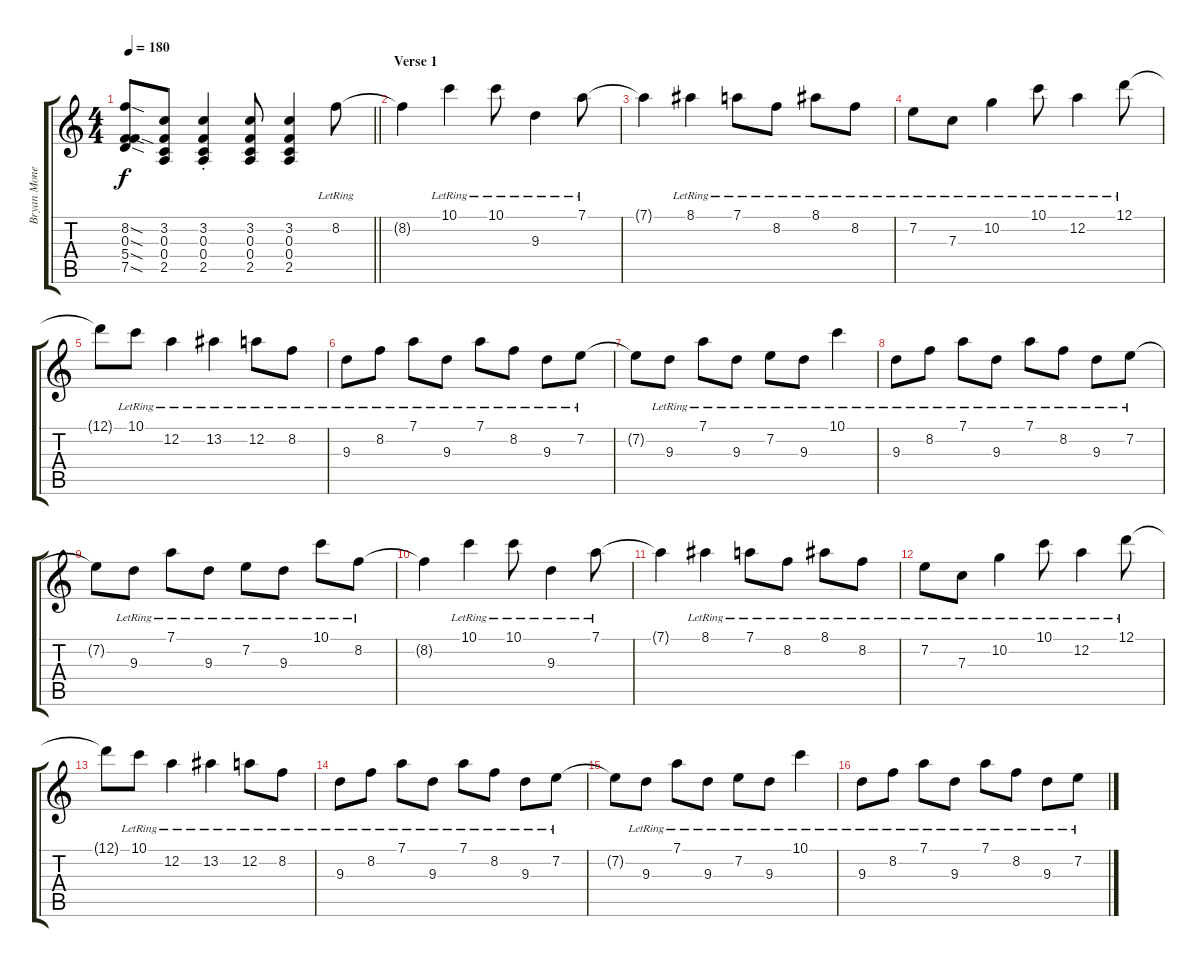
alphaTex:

\track ("Bryan Money [Gtr.1]" "Bryan Mone") {instrument distortionguitar}
\staff {score tabs}
\tuning (D4 A3 F3 C3 G2 C2) {hide}
\ts (4 4)
\tempo 180
\clef g2
\barLineRight lightlight
\ks c
(8.2{sod t} 0.3{sod t} 5.4{sod t} 7.5{sod t}).8{dy f} (3.2 0.3 0.4 2.5).8 (3.2{st} 0.3{st} 0.4{st} 2.5{st}).4 (3.2 0.3 0.4 2.5).8 (3.2 0.3 0.4 2.5).4 8.2{lr}.8{instrument electricguitarclean} |
\section ("" "Verse 1")
8.2{t}.4 10.1{lr}.4 10.1{lr}.8 9.3{lr}.4 7.1{lr}.8 |
7.1{t}.4 8.1{lr}.4 7.1{lr}.8 8.2{lr}.8 8.1{lr}.8 8.2{lr}.8 |
7.2{lr}.8 7.3{lr}.8 10.2{lr}.4 10.1{lr}.8 12.2{lr}.4 12.1{lr}.8 |
12.1{t}.8 10.1{lr}.8 12.2{lr}.4 13.2{lr}.4 12.2{lr}.8 8.2{lr}.8 |
9.3{lr}.8 8.2{lr}.8 7.1{lr}.8 9.3{lr}.8 7.1{lr}.8 8.2{lr}.8 9.3{lr}.8 7.2{lr}.8 |
7.2{t}.8 9.3{lr}.8 7.1{lr}.8 9.3{lr}.8 7.2{lr}.8 9.3{lr}.8 10.1{lr}.4 |
9.3{lr}.8 8.2{lr}.8 7.1{lr}.8 9.3{lr}.8 7.1{lr}.8 8.2{lr}.8 9.3{lr}.8 7.2{lr}.8 |
7.2{t}.8 9.3{lr}.8 7.1{lr}.8 9.3{lr}.8 7.2{lr}.8 9.3{lr}.8 10.1{lr}.8 8.2{lr}.8 |
8.2{t}.4 10.1{lr}.4 10.1{lr}.8 9.3{lr}.4 7.1{lr}.8 |
7.1{t}.4 8.1{lr}.4 7.1{lr}.8 8.2{lr}.8 8.1{lr}.8 8.2{lr}.8 |
7.2{lr}.8 7.3{lr}.8 10.2{lr}.4 10.1{lr}.8 12.2{lr}.4 12.1{lr}.8 |
12.1{t}.8 10.1{lr}.8 12.2{lr}.4 13.2{lr}.4 12.2{lr}.8 8.2{lr}.8 |
9.3{lr}.8 8.2{lr}.8 7.1{lr}.8 9.3{lr}.8 7.1{lr}.8 8.2{lr}.8 9.3{lr}.8 7.2{lr}.8 |
7.2{t}.8 9.3{lr}.8 7.1{lr}.8 9.3{lr}.8 7.2{lr}.8 9.3{lr}.8 10.1{lr}.4 |
9.3{lr}.8 8.2{lr}.8 7.1{lr}.8 9.3{lr}.8 7.1{lr}.8 8.2{lr}.8 9.3{lr}.8 7.2{lr}.8
